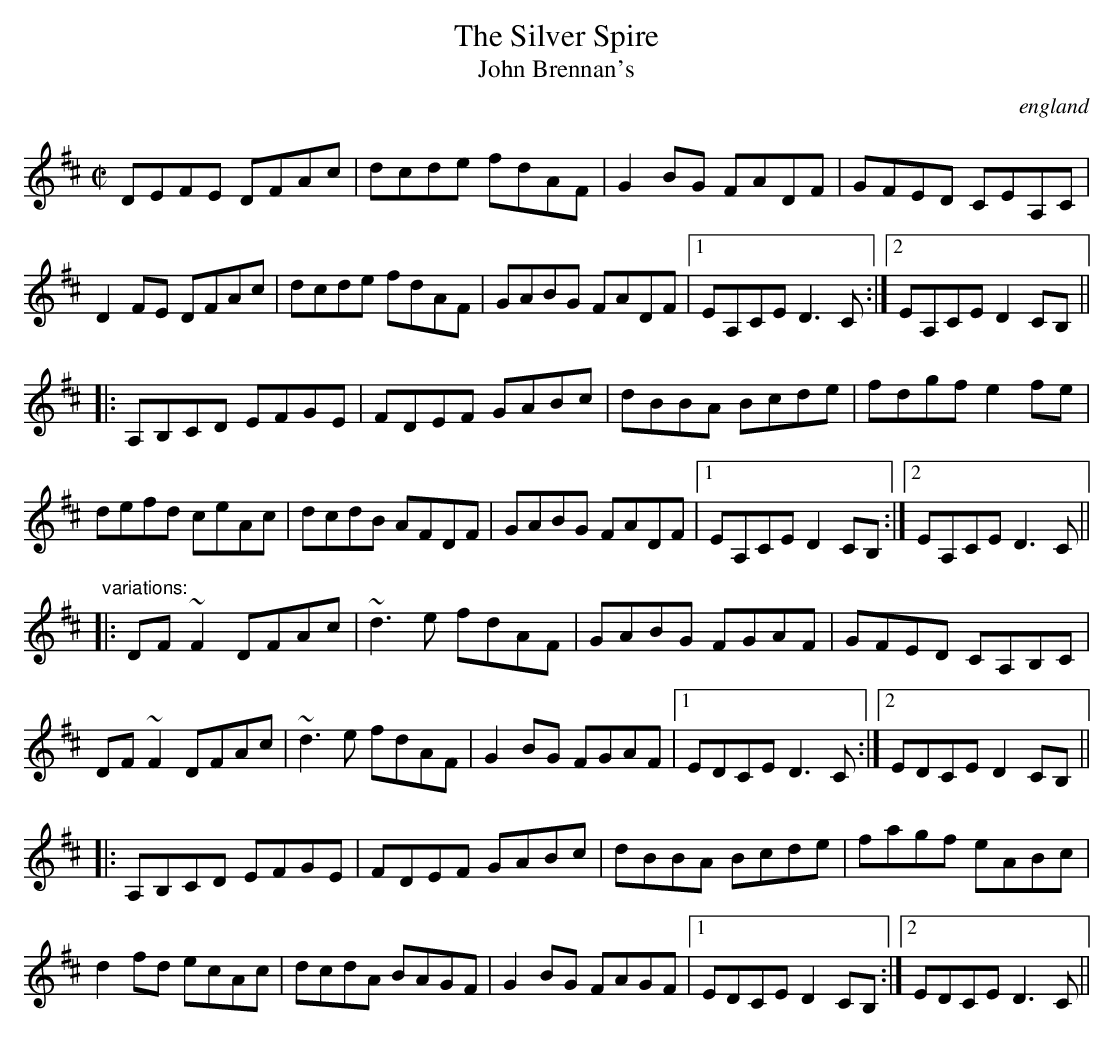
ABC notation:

X:1
T:Silver Spire, The
T:John Brennan's
O:england
M:C|
K:D
DEFE DFAc|dcde fdAF|G2BG FADF|GFED CEA,C|
D2FE DFAc|dcde fdAF|GABG FADF|1 EA,CE D3C:|2 EA,CE D2CB,||
|:A,B,CD EFGE|FDEF GABc|dBBA Bcde|fdgf e2fe|
defd ceAc|dcdB AFDF|GABG FADF|1 EA,CE D2CB,:|2 EA,CE D3C||
"variations:"
|:DF~F2 DFAc|~d3e fdAF|GABG FGAF|GFED CA,B,C|
DF~F2 DFAc|~d3e fdAF|G2BG FGAF|1 EDCE D3C:|2 EDCE D2CB,||
|:A,B,CD EFGE|FDEF GABc|dBBA Bcde|fagf eABc|
d2fd ecAc|dcdA BAGF|G2BG FAGF|1 EDCE D2CB,:|2 EDCE D3C||
